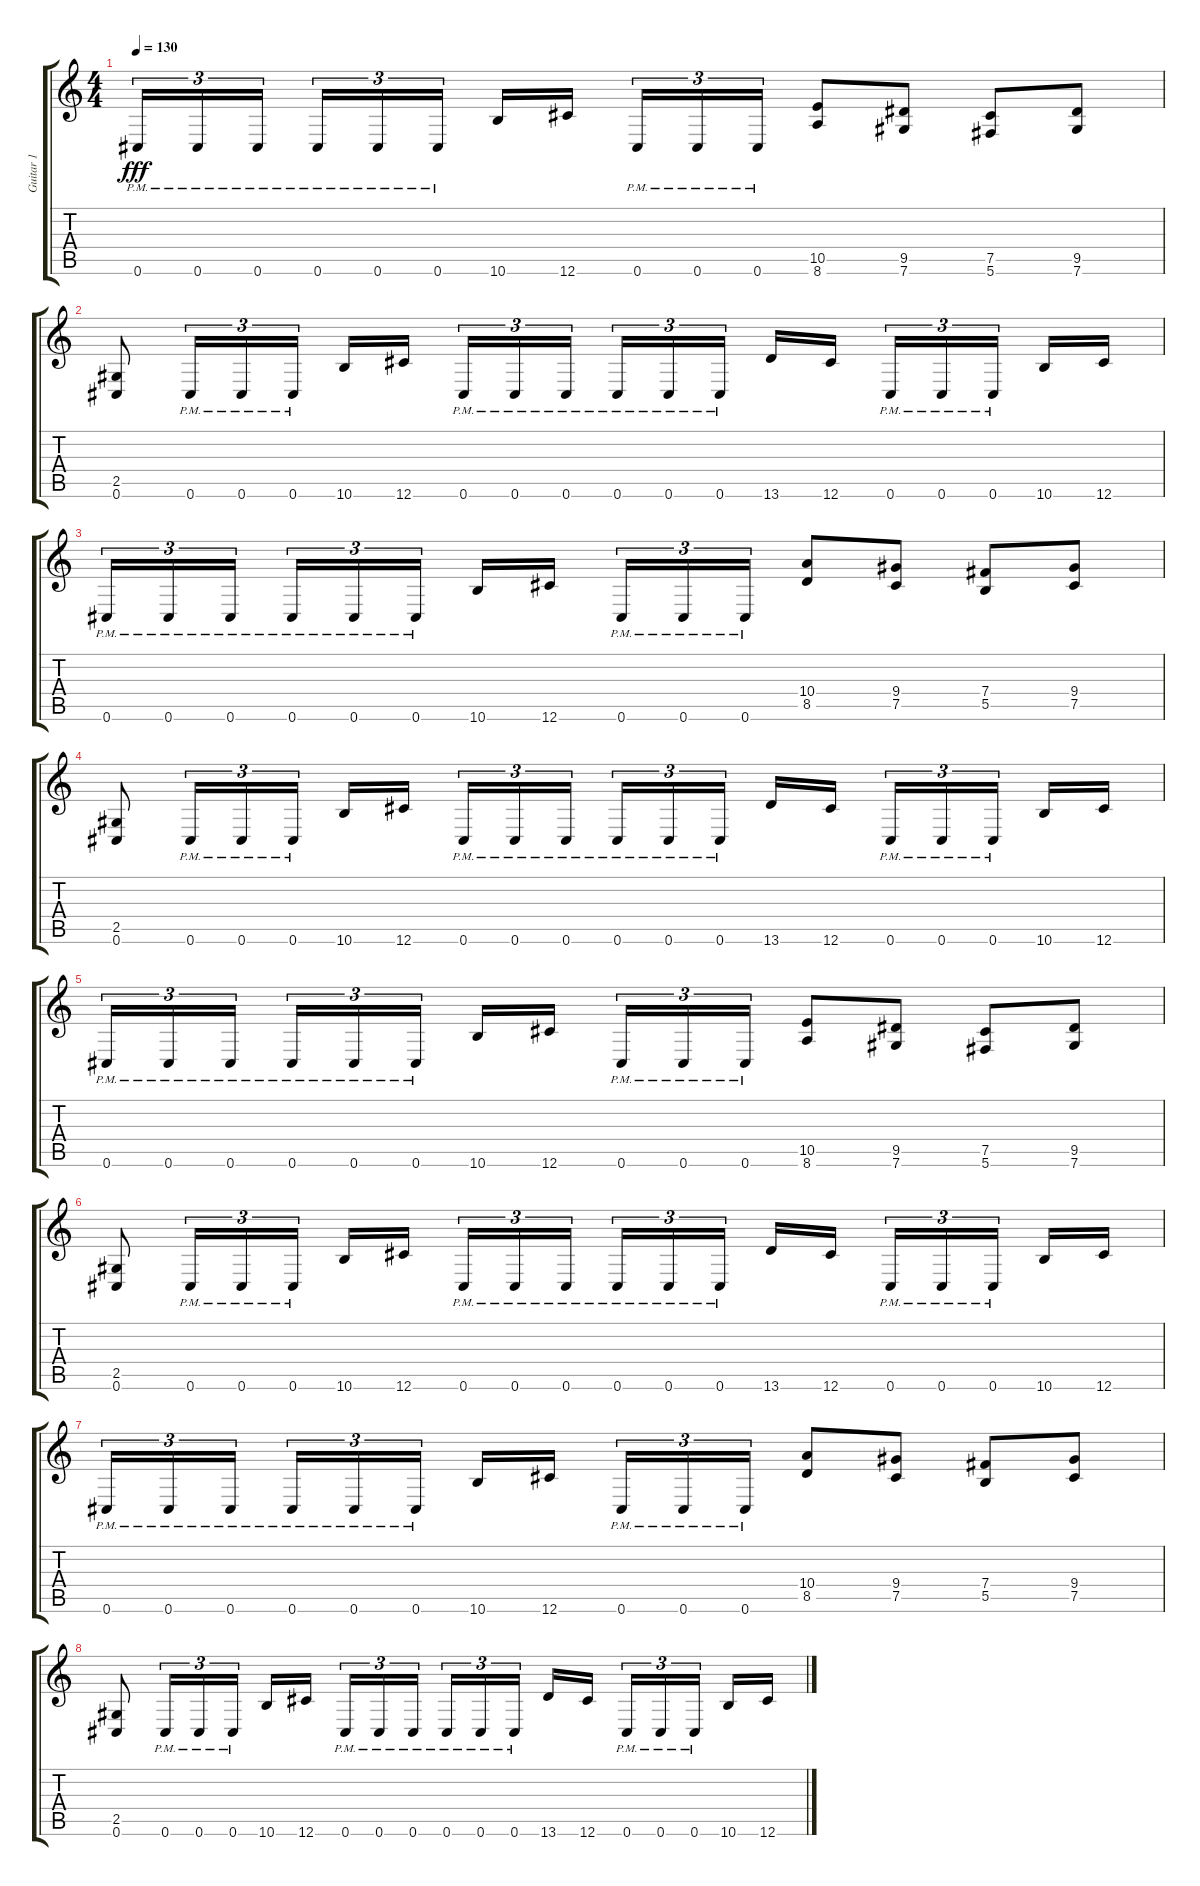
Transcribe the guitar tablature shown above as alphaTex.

\track ("Guitar 1" "Guitar 1") {instrument distortionguitar}
\staff {score tabs}
\tuning (Db4 Ab3 E3 B2 Gb2 Db2) {hide}
\ts (4 4)
\tempo 130
\clef g2
\ks c
0.6{pm}.16{tu (3 2) dy fff} 0.6{pm}.16{tu (3 2)} 0.6{pm}.16{tu (3 2) beam splitsecondary} 0.6{pm}.16{tu (3 2)} 0.6{pm}.16{tu (3 2)} 0.6{pm}.16{tu (3 2)} 10.6.16 12.6.16{beam splitsecondary} 0.6{pm}.16{tu (3 2)} 0.6{pm}.16{tu (3 2)} 0.6{pm}.16{tu (3 2)} (10.5 8.6).8 (9.5 7.6).8 (7.5 5.6).8 (9.5 7.6).8 |
(2.5 0.6).8 0.6{pm}.16{tu (3 2)} 0.6{pm}.16{tu (3 2)} 0.6{pm}.16{tu (3 2)} 10.6.16 12.6.16{beam splitsecondary} 0.6{pm}.16{tu (3 2)} 0.6{pm}.16{tu (3 2)} 0.6{pm}.16{tu (3 2)} 0.6{pm}.16{tu (3 2)} 0.6{pm}.16{tu (3 2)} 0.6{pm}.16{tu (3 2) beam splitsecondary} 13.6.16 12.6.16 0.6{pm}.16{tu (3 2)} 0.6{pm}.16{tu (3 2)} 0.6{pm}.16{tu (3 2) beam splitsecondary} 10.6.16 12.6.16 |
0.6{pm}.16{tu (3 2)} 0.6{pm}.16{tu (3 2)} 0.6{pm}.16{tu (3 2) beam splitsecondary} 0.6{pm}.16{tu (3 2)} 0.6{pm}.16{tu (3 2)} 0.6{pm}.16{tu (3 2)} 10.6.16 12.6.16{beam splitsecondary} 0.6{pm}.16{tu (3 2)} 0.6{pm}.16{tu (3 2)} 0.6{pm}.16{tu (3 2)} (10.4 8.5).8 (9.4 7.5).8 (7.4 5.5).8 (9.4 7.5).8 |
(2.5 0.6).8 0.6{pm}.16{tu (3 2)} 0.6{pm}.16{tu (3 2)} 0.6{pm}.16{tu (3 2)} 10.6.16 12.6.16{beam splitsecondary} 0.6{pm}.16{tu (3 2)} 0.6{pm}.16{tu (3 2)} 0.6{pm}.16{tu (3 2)} 0.6{pm}.16{tu (3 2)} 0.6{pm}.16{tu (3 2)} 0.6{pm}.16{tu (3 2) beam splitsecondary} 13.6.16 12.6.16 0.6{pm}.16{tu (3 2)} 0.6{pm}.16{tu (3 2)} 0.6{pm}.16{tu (3 2) beam splitsecondary} 10.6.16 12.6.16 |
0.6{pm}.16{tu (3 2)} 0.6{pm}.16{tu (3 2)} 0.6{pm}.16{tu (3 2) beam splitsecondary} 0.6{pm}.16{tu (3 2)} 0.6{pm}.16{tu (3 2)} 0.6{pm}.16{tu (3 2)} 10.6.16 12.6.16{beam splitsecondary} 0.6{pm}.16{tu (3 2)} 0.6{pm}.16{tu (3 2)} 0.6{pm}.16{tu (3 2)} (10.5 8.6).8 (9.5 7.6).8 (7.5 5.6).8 (9.5 7.6).8 |
(2.5 0.6).8 0.6{pm}.16{tu (3 2)} 0.6{pm}.16{tu (3 2)} 0.6{pm}.16{tu (3 2)} 10.6.16 12.6.16{beam splitsecondary} 0.6{pm}.16{tu (3 2)} 0.6{pm}.16{tu (3 2)} 0.6{pm}.16{tu (3 2)} 0.6{pm}.16{tu (3 2)} 0.6{pm}.16{tu (3 2)} 0.6{pm}.16{tu (3 2) beam splitsecondary} 13.6.16 12.6.16 0.6{pm}.16{tu (3 2)} 0.6{pm}.16{tu (3 2)} 0.6{pm}.16{tu (3 2) beam splitsecondary} 10.6.16 12.6.16 |
0.6{pm}.16{tu (3 2)} 0.6{pm}.16{tu (3 2)} 0.6{pm}.16{tu (3 2) beam splitsecondary} 0.6{pm}.16{tu (3 2)} 0.6{pm}.16{tu (3 2)} 0.6{pm}.16{tu (3 2)} 10.6.16 12.6.16{beam splitsecondary} 0.6{pm}.16{tu (3 2)} 0.6{pm}.16{tu (3 2)} 0.6{pm}.16{tu (3 2)} (10.4 8.5).8 (9.4 7.5).8 (7.4 5.5).8 (9.4 7.5).8 |
(2.5 0.6).8 0.6{pm}.16{tu (3 2)} 0.6{pm}.16{tu (3 2)} 0.6{pm}.16{tu (3 2)} 10.6.16 12.6.16{beam splitsecondary} 0.6{pm}.16{tu (3 2)} 0.6{pm}.16{tu (3 2)} 0.6{pm}.16{tu (3 2)} 0.6{pm}.16{tu (3 2)} 0.6{pm}.16{tu (3 2)} 0.6{pm}.16{tu (3 2) beam splitsecondary} 13.6.16 12.6.16 0.6{pm}.16{tu (3 2)} 0.6{pm}.16{tu (3 2)} 0.6{pm}.16{tu (3 2) beam splitsecondary} 10.6.16 12.6.16
